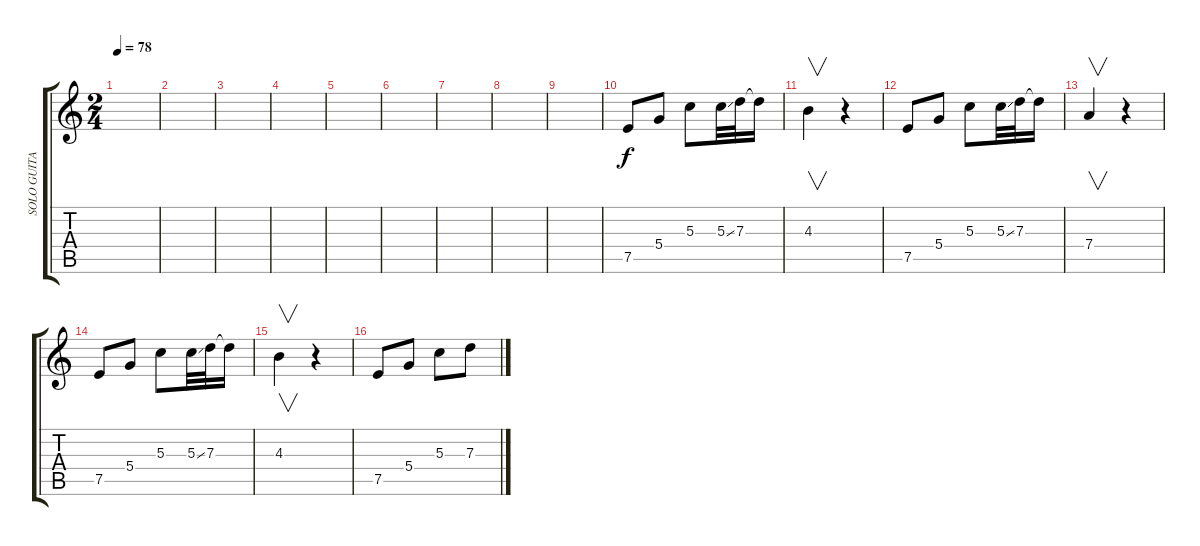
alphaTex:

\track ("SOLO GUITAR" "SOLO GUITA") {instrument overdrivenguitar}
\staff {score tabs}
\tuning (E4 B3 G3 D3 A2 E2) {hide}
\ts (2 4)
\tempo 78
\clef g2
\ks c
|
|
|
|
|
|
|
|
|
7.5.8 5.4.8 5.3.8 5.3{ss}.32 7.3.32 7.3{t}.16 |
4.3.4{v} r.4 |
7.5.8 5.4.8 5.3.8 5.3{ss}.32 7.3.32 7.3{t}.16 |
7.4.4{v} r.4 |
7.5.8 5.4.8 5.3.8 5.3{ss}.32 7.3.32 7.3{t}.16 |
4.3.4{v} r.4 |
7.5.8 5.4.8 5.3.8 7.3.8
